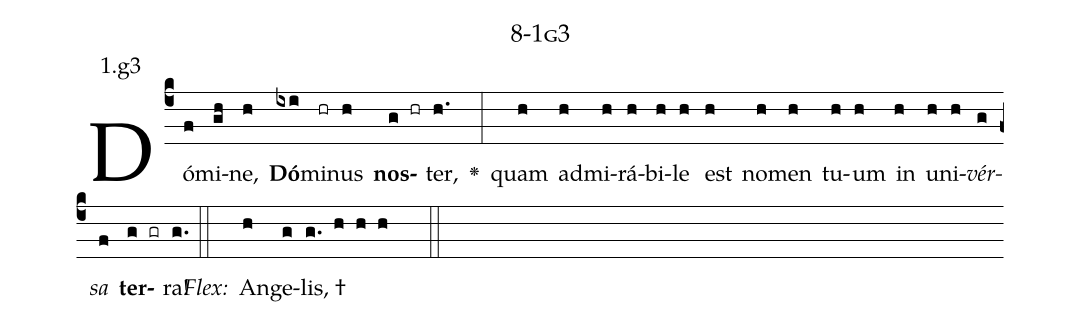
name: 8-1g3;
annotation: 1.g3;
%%
(c4)Dó(f)mi(gh)ne,(h) <b>Dó</b>(ixi)mi(hr)nus(h) <b>nos</b>(g hr)ter,(h.) <v>\greheightstar</v>(:) quam(h) ad(h)mi(h)rá(h)bi(h)le(h) est(h) no(h)men(h) tu(h)um(h) in(h) u(h)ni(h)<i>vér</i>(g)<i>sa</i>(f) <b>ter</b>(g gr)ra!(g.) (::)
<i>Flex:</i>()  An(h)ge(g)lis, †(g. h h h  ::)

%E(h) u(h) o(g) u(f) a(g) e.(g.) (::)
